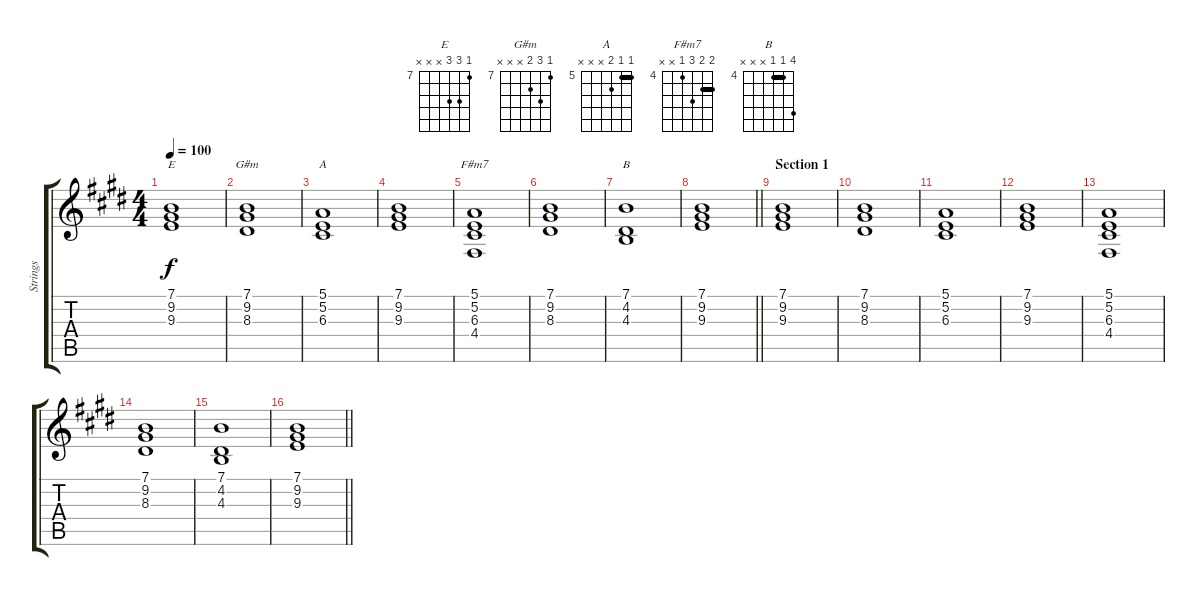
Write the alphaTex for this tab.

\track ("Strings" "Strings") {instrument stringensemble1}
\staff {score tabs}
\tuning (E4 B3 G3 D3 A2 E2) {hide}
\chord ("E" 7 9 9 x x x) {firstfret 7}
\chord ("G#m" 7 9 8 x x x) {firstfret 7}
\chord ("A" 5 5 6 x x x) {firstfret 5 barre 5}
\chord ("F#m7" 5 5 6 4 x x) {firstfret 4 barre 5}
\chord ("B" 7 4 4 x x x) {firstfret 4 barre 4}
\ts (4 4)
\tempo 100
\clef g2
\ks e
(7.1 9.2 9.3).1{ch "E" dy f instrument stringensemble1} |
\ks c#minor
(7.1 9.2 8.3).1{ch "G#m"} |
(5.1 5.2 6.3).1{ch "A"} |
(7.1 9.2 9.3).1 |
(5.1 5.2 6.3 4.4).1{ch "F#m7"} |
\ks e
(7.1 9.2 8.3).1 |
\ks c#minor
(7.1 4.2 4.3).1{ch "B"} |
\barLineRight lightlight
(7.1 9.2 9.3).1 |
\section ("" "Section 1")
(7.1 9.2 9.3).1 |
(7.1 9.2 8.3).1 |
\ks e
(5.1 5.2 6.3).1 |
\ks c#minor
(7.1 9.2 9.3).1 |
\ks e
(5.1 5.2 6.3 4.4).1 |
\ks c#minor
(7.1 9.2 8.3).1 |
(7.1 4.2 4.3).1 |
\barLineRight lightlight
(7.1 9.2 9.3).1
